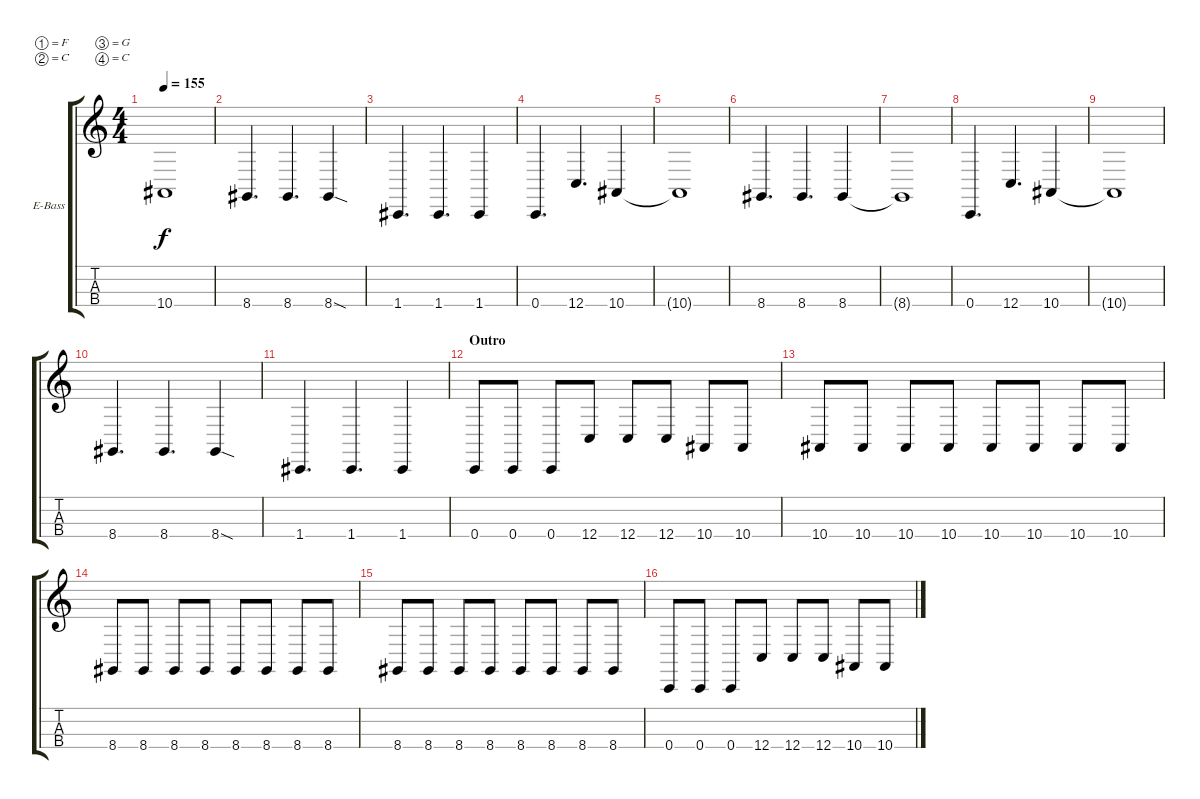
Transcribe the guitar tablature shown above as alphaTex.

\defaultSystemsLayout 4
\bracketExtendMode groupsimilarinstruments
\firstSystemTrackNameOrientation horizontal
\otherSystemsTrackNameOrientation horizontal
\track ("Bass" "E-Bass") {instrument electricbassfinger}
\staff {score tabs}
\tuning (F2 C2 G1 C1)
\ts (4 4)
\tempo 155
\clef g2
\ks c
10.4{t}.1{dy f} |
8.4.4{d} 8.4.4{d} 8.4{sod}.4 |
1.4.4{d} 1.4.4{d} 1.4.4 |
0.4.4{d} 12.4.4{d} 10.4.4 |
10.4{t}.1 |
8.4.4{d} 8.4.4{d} 8.4.4 |
8.4{t}.1 |
0.4.4{d} 12.4.4{d} 10.4.4 |
10.4{t}.1 |
8.4.4{d} 8.4.4{d} 8.4{sod}.4 |
1.4.4{d} 1.4.4{d} 1.4.4 |
\section ("" "Outro")
0.4.8 0.4.8 0.4.8 12.4.8 12.4.8 12.4.8 10.4.8 10.4.8 |
10.4.8 10.4.8 10.4.8 10.4.8 10.4.8 10.4.8 10.4.8 10.4.8 |
8.4.8 8.4.8 8.4.8 8.4.8 8.4.8 8.4.8 8.4.8 8.4.8 |
8.4.8 8.4.8 8.4.8 8.4.8 8.4.8 8.4.8 8.4.8 8.4.8 |
0.4.8 0.4.8 0.4.8 12.4.8 12.4.8 12.4.8 10.4.8 10.4.8
